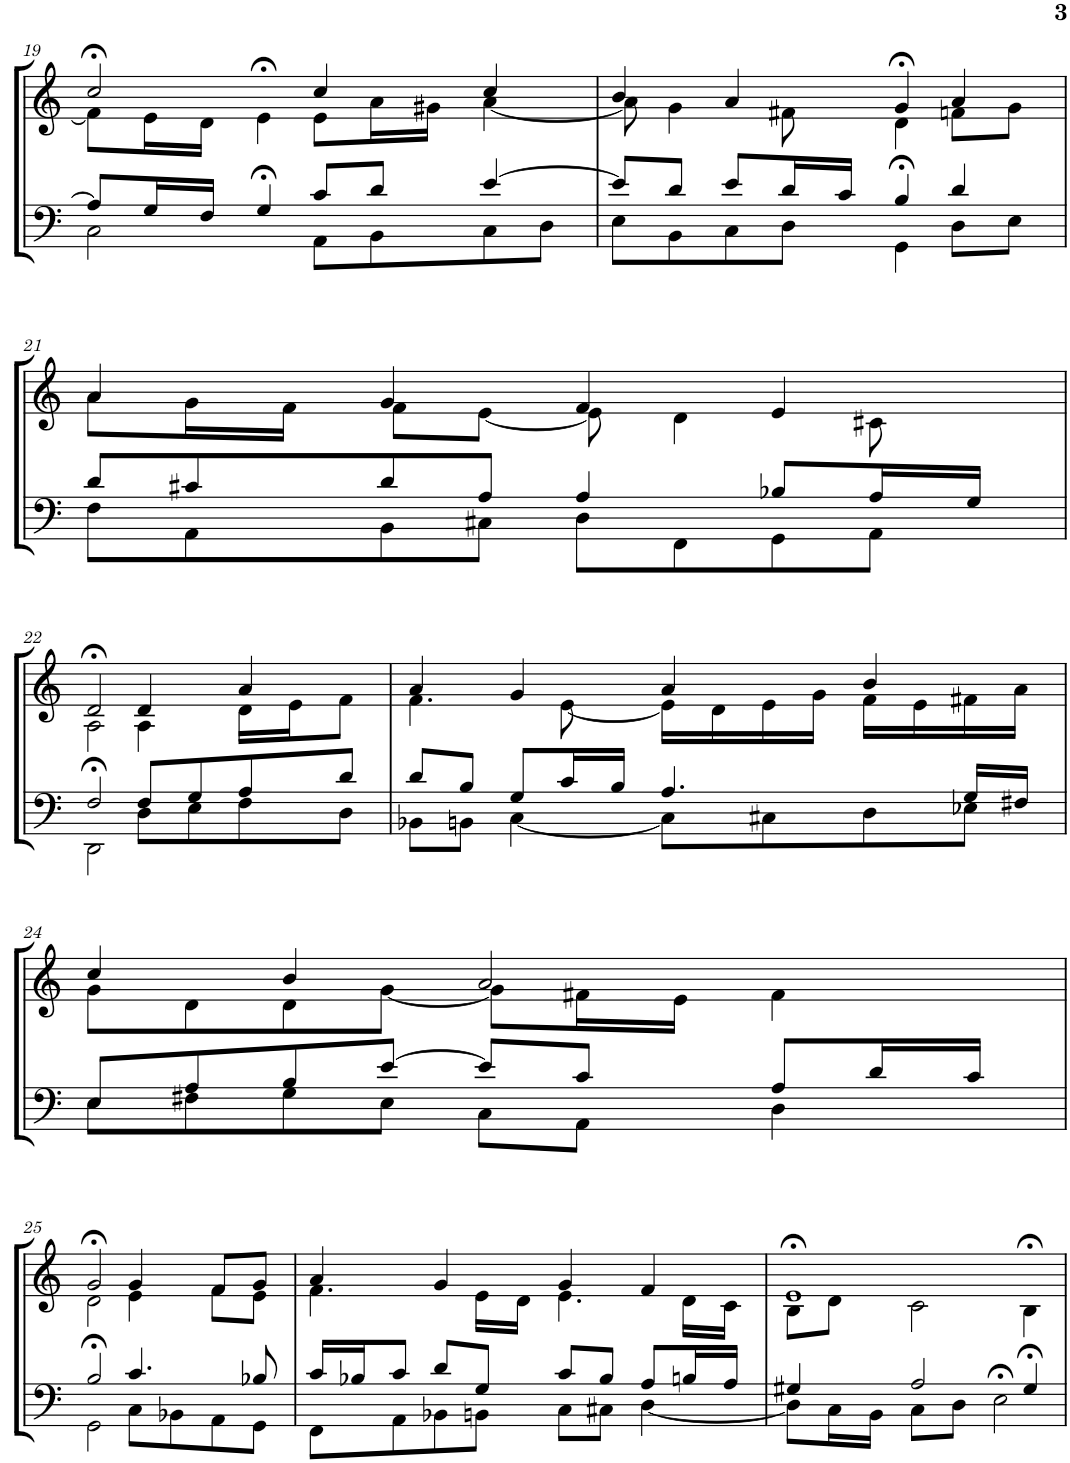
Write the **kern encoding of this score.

**kern	**kern
*part2	*part1
*staff2	*staff1
*I"Tenor/Baß	*I"Sopran/Alt
!!LO:PB:g=z
*clefF4	*clefG2
*k[]	*k[]
*M4/4	*M4/4
=19	=19
*^	*^
8A/L]	2C\	2cc>/	8f\L]
16G/L	.	.	16e\L
16F/JJ	.	.	16d\JJ
4G>/	.	.	4e>\
8c/L	8AA\L	4cc/	8e\L
8d/J	8BB\	.	16a\L
.	.	.	16g#X\JJ
[4e/	8C\	4cc/	[4a\
.	8D\J	.	.
=20	=20	=20	=20
8e/L]	8E\L	4b/	8a\]
8d/J	8BB\	.	4g\
8e/L	8C\	4a/	.
16d/L	8D\J	.	8f#X\
16c/JJ	.	.	.
4B/	4GG>\	4g>/	4d\
4d/	8D\L	4a/	8fn\L
.	8E\J	.	8g\J
!!LO:LB:g=z	!!
=21	=21	=21	=21
8d/L	8F\L	4a/	8a\L
8c#X/	8AA\	.	16g\L
.	.	.	16f\JJ
8d/	8BB\	4g/	8f\L
8A/J	8C#X\J	.	[8e\J
4A/	8D\L	4f/	8e\]
.	8FF\	.	4d\
8B-X/L	8GG\	4e/	.
16A/L	8AA\J	.	8c#X\
16G/JJ	.	.	.
!!LO:LB:g=z	!!
=22	=22	=22	=22
2F/	2DD>\	2d>/	2A\
8F/L	8D\L	4d/	4A\
8G/	8E\	.	.
8A/	8F\	4a/	16d\LL
.	.	.	16e\J
8d/J	8D\J	.	8f\J
=23	=23	=23	=23
8d/L	8BB-X\L	4a/	4.f\
8B/J	8BBn\J	.	.
8G/L	[4C\	4g/	.
16c/L	.	.	[8e\
16B/JJ	.	.	.
4.A/	8C\L]	4a/	16e\LL]
.	.	.	16d\
.	8C#X\	.	16e\
.	.	.	16g\JJ
.	8D\	4b/	16f\LL
.	.	.	16e\
16G/LL	8E-X\J	.	16f#X\
16F#X/JJ	.	.	16a\JJ
!!LO:LB:g=z	!!
=24	=24	=24	=24
8E/L	8E\L	4cc/	8g\L
8A/	8F#X\	.	8d\
8B/	8G\	4b/	8d\
[8e/J	8E\J	.	[8g\J
8e/L]	8C\L	2a/	8g\L]
8c/J	8AA\J	.	16f#X\L
.	.	.	16e\JJ
8A/L	4D\	.	4f#\
16d/L	.	.	.
16c/JJ	.	.	.
!!LO:LB:g=z	!!
=25	=25	=25	=25
2B/	2GG>\	2g>/	2d\
4.c/	8C\L	4g/	4e\
.	8BB-X\	.	.
.	8AA\	8f/L	8f\L
8B-X/	8GG\J	8g/J	8e\J
=26	=26	=26	=26
16c/LL	8FF\L	4a/	4.f\
16B-X/J	.	.	.
8c/J	8AA\	.	.
8d/L	8BB-X\	4g/	.
8G/J	8BBn\J	.	16e\LL
.	.	.	16d\JJ
8c/L	8C\L	4g/	4.e\
8B-/J	8C#X\J	.	.
8A/L	[4D\	4f/	.
16Bn/L	.	.	16d\LL
16A/JJ	.	.	16c\JJ
=27	=27	=27	=27
4G#X/	8D\L]	1e>	8B\L
.	16C\L	.	8d\J
.	16BB\JJ	.	.
2A/	8C\L	.	2c\
.	8D\J	.	.
.	2E>\	.	.
4G#>/	.	.	4B>\
*v	*v	*	*
*	*v	*v
=	=
*-	*-
